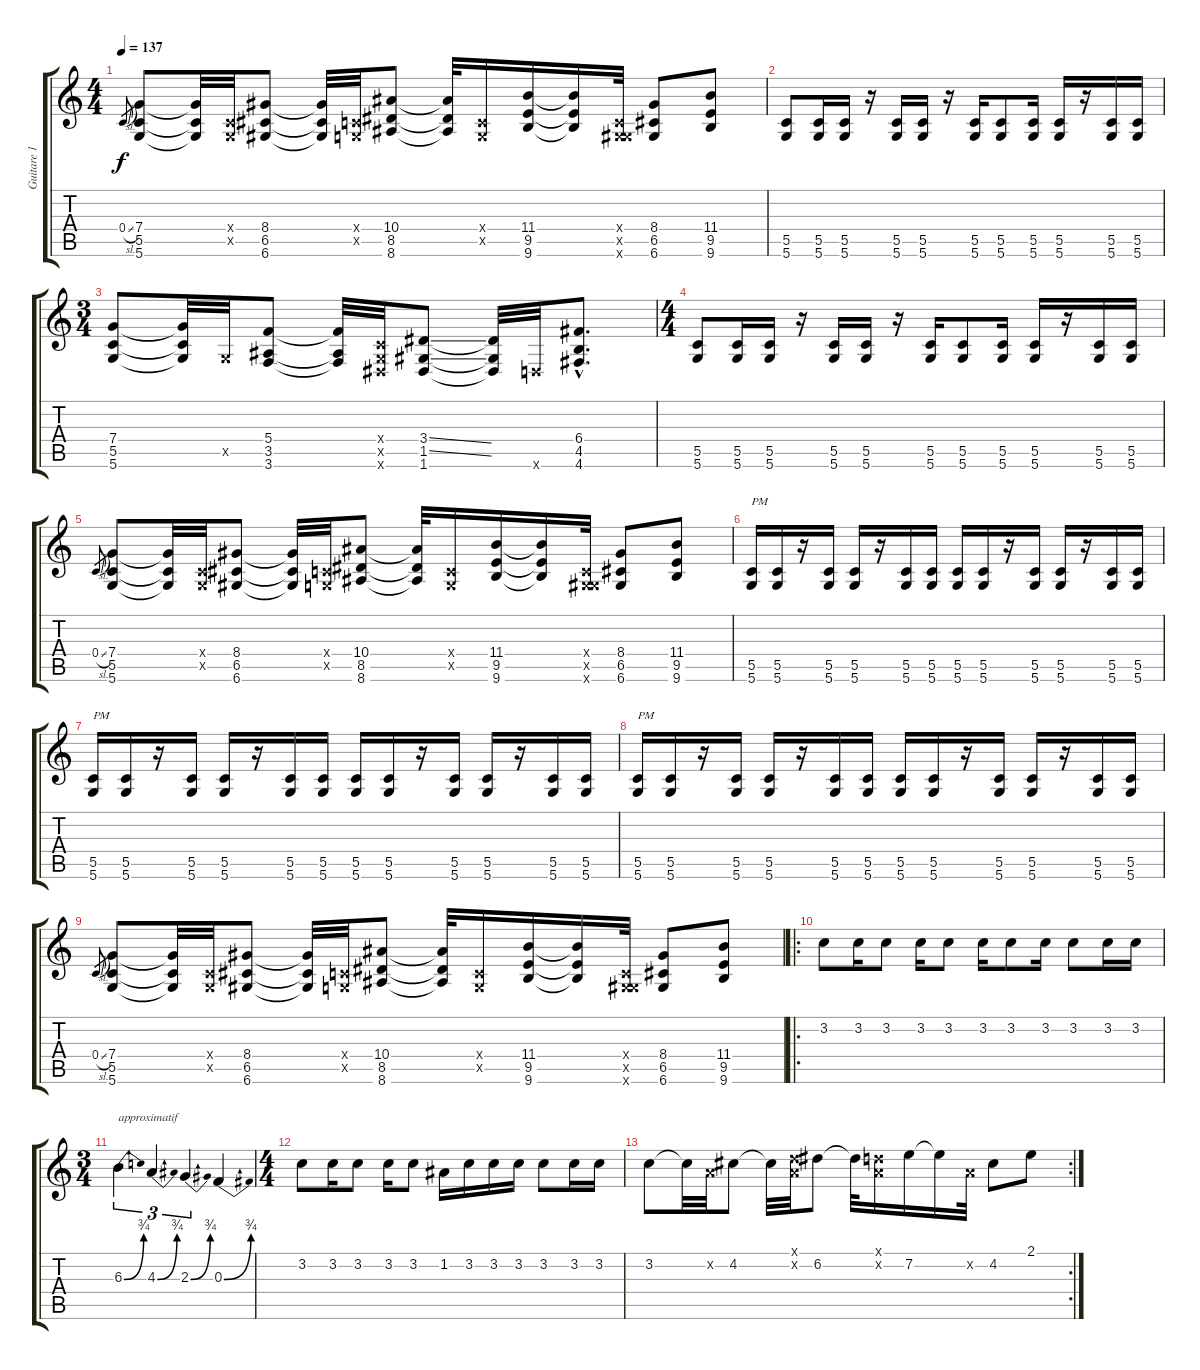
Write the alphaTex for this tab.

\track ("Guitare 1 - Yannick" "Guitare 1 ") {instrument distortionguitar}
\staff {score tabs}
\tuning (D4 A3 F3 C3 G2 D2) {hide}
\ts (4 4)
\tempo 137
\clef g2
\ks c
0.4{sl}.8{gr dy f} (7.4 5.5 5.6).8 (7.4{t} 5.5{t} 5.6{t}).32 (0.4{x} 0.5{x}).32 (8.4 6.5 6.6).8 (8.4{t} 6.5{t} 6.6{t}).32 (0.4{x} 0.5{x}).32 (10.4 8.5 8.6).8 (10.4{t} 8.5{t} 8.6{t}).32 (0.4{x} 0.5{x}).16 (11.4 9.5 9.6).16 (11.4{t} 9.5{t} 9.6{t}).16 (0.4{x} 0.5{x} 6.6{x}).32 (8.4 6.5 6.6).8 (11.4 9.5 9.6).8 |
(5.5 5.6).8 (5.5 5.6).16 (5.5 5.6).16 r.16 (5.5 5.6).16 (5.5 5.6).16 r.16 (5.5 5.6).16 (5.5 5.6).8 (5.5 5.6).16 (5.5 5.6).16 r.16 (5.5 5.6).16 (5.5 5.6).16 |
\ts (3 4)
(7.4 5.5 5.6).8 (7.4{t} 5.5{t} 5.6{t}).32 0.5{x}.32 (5.4 3.5 3.6).8 (5.4{t} 3.5{t} 3.6{t}).32 (0.4{x} 0.5{x} 1.6{x}).32 (3.4{ss} 1.5{ss} 1.6).8 (3.4{t} 1.5{t} 1.6{t}).32 0.6{x}.32 (6.4{hac} 4.5{hac} 4.6{hac}).8{d} |
\ts (4 4)
(5.5 5.6).8 (5.5 5.6).16 (5.5 5.6).16 r.16 (5.5 5.6).16 (5.5 5.6).16 r.16 (5.5 5.6).16 (5.5 5.6).8 (5.5 5.6).16 (5.5 5.6).16 r.16 (5.5 5.6).16 (5.5 5.6).16 |
0.4{sl}.8{gr} (7.4 5.5 5.6).8 (7.4{t} 5.5{t} 5.6{t}).32 (0.4{x} 0.5{x}).32 (8.4 6.5 6.6).8 (8.4{t} 6.5{t} 6.6{t}).32 (0.4{x} 0.5{x}).32 (10.4 8.5 8.6).8 (10.4{t} 8.5{t} 8.6{t}).32 (0.4{x} 0.5{x}).16 (11.4 9.5 9.6).16 (11.4{t} 9.5{t} 9.6{t}).16 (0.4{x} 0.5{x} 6.6{x}).32 (8.4 6.5 6.6).8 (11.4 9.5 9.6).8 |
(5.5 5.6).16{txt "PM"} (5.5 5.6).16 r.16 (5.5 5.6).16 (5.5 5.6).16 r.16 (5.5 5.6).16 (5.5 5.6).16 (5.5 5.6).16 (5.5 5.6).16 r.16 (5.5 5.6).16 (5.5 5.6).16 r.16 (5.5 5.6).16 (5.5 5.6).16 |
(5.5 5.6).16{txt "PM"} (5.5 5.6).16 r.16 (5.5 5.6).16 (5.5 5.6).16 r.16 (5.5 5.6).16 (5.5 5.6).16 (5.5 5.6).16 (5.5 5.6).16 r.16 (5.5 5.6).16 (5.5 5.6).16 r.16 (5.5 5.6).16 (5.5 5.6).16 |
(5.5 5.6).16{txt "PM"} (5.5 5.6).16 r.16 (5.5 5.6).16 (5.5 5.6).16 r.16 (5.5 5.6).16 (5.5 5.6).16 (5.5 5.6).16 (5.5 5.6).16 r.16 (5.5 5.6).16 (5.5 5.6).16 r.16 (5.5 5.6).16 (5.5 5.6).16 |
0.4{sl}.8{gr} (7.4 5.5 5.6).8 (7.4{t} 5.5{t} 5.6{t}).32 (0.4{x} 0.5{x}).32 (8.4 6.5 6.6).8 (8.4{t} 6.5{t} 6.6{t}).32 (0.4{x} 0.5{x}).32 (10.4 8.5 8.6).8 (10.4{t} 8.5{t} 8.6{t}).32 (0.4{x} 0.5{x}).16 (11.4 9.5 9.6).16 (11.4{t} 9.5{t} 9.6{t}).16 (0.4{x} 0.5{x} 6.6{x}).32 (8.4 6.5 6.6).8 (11.4 9.5 9.6).8 |
\ro
3.2.8{volume 11} 3.2.16 3.2.8 3.2.16 3.2.8 3.2.16 3.2.8 3.2.16 3.2.8 3.2.16 3.2.16 |
\ts (3 4)
6.3{be (bend 0 0 60 3)}.4{tu (3 2) txt "approximatif"} 4.3{be (bend 0 0 60 3)}.4{tu (3 2)} 2.3{be (bend 0 0 60 3)}.4{tu (3 2)} 0.3{be (bend 0 0 60 3)}.4 |
\ts (4 4)
3.2.8 3.2.16 3.2.8 3.2.16 3.2.8 1.2.16 3.2.16 3.2.16 3.2.16 3.2.8 3.2.16 3.2.16 |
\rc 2
3.2.8 3.2{t}.32 0.2{x}.32 4.2.8 4.2{t}.32 (0.1{x} 0.2{x}).32 6.2.8 6.2{t}.32 (0.1{x} 0.2{x}).16 7.2.16 7.2{t}.16 0.2{x}.32 4.2.8 2.1.8
